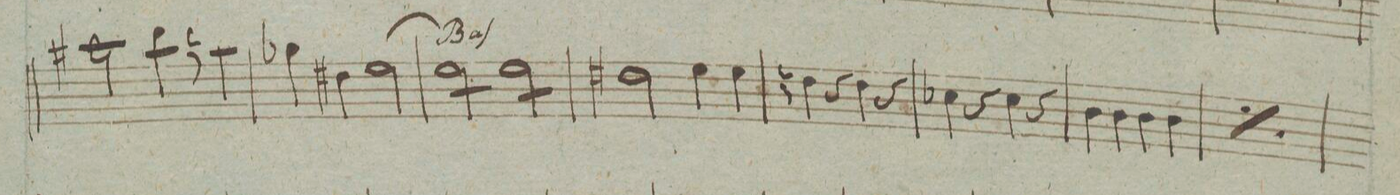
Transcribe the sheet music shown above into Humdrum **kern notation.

**kern	**dynam
*I"Baſso	*
*clefF4	*
*k[]	*
*met(c|)	*
*M2/2	*
2c#X\	.
4d\	.
4cn\	.
=34	=34
4B-X\	.
4F#X\	.
[2G\	.
=35	=35
8G\L]	.
8G\	.
8G\	.
8G\J	.
8G\L	.
8G\	.
8G\	.
8G\J	.
=36	=36
2F#X\	.
4G\	.
4G\	.
=37	=37
4Fn\	.
4r	.
4F\	.
4r	.
=38	=38
4E-X\	.
4r	.
4E-\	.
4r	.
=39	=39
4D\	.
4D\	.
4D\	.
4D\	.
=40	=40
*rep	*
4D\	.
4D\	.
4D\	.
4D\	.
*Xrep	*
=41	=41
*-	*-
